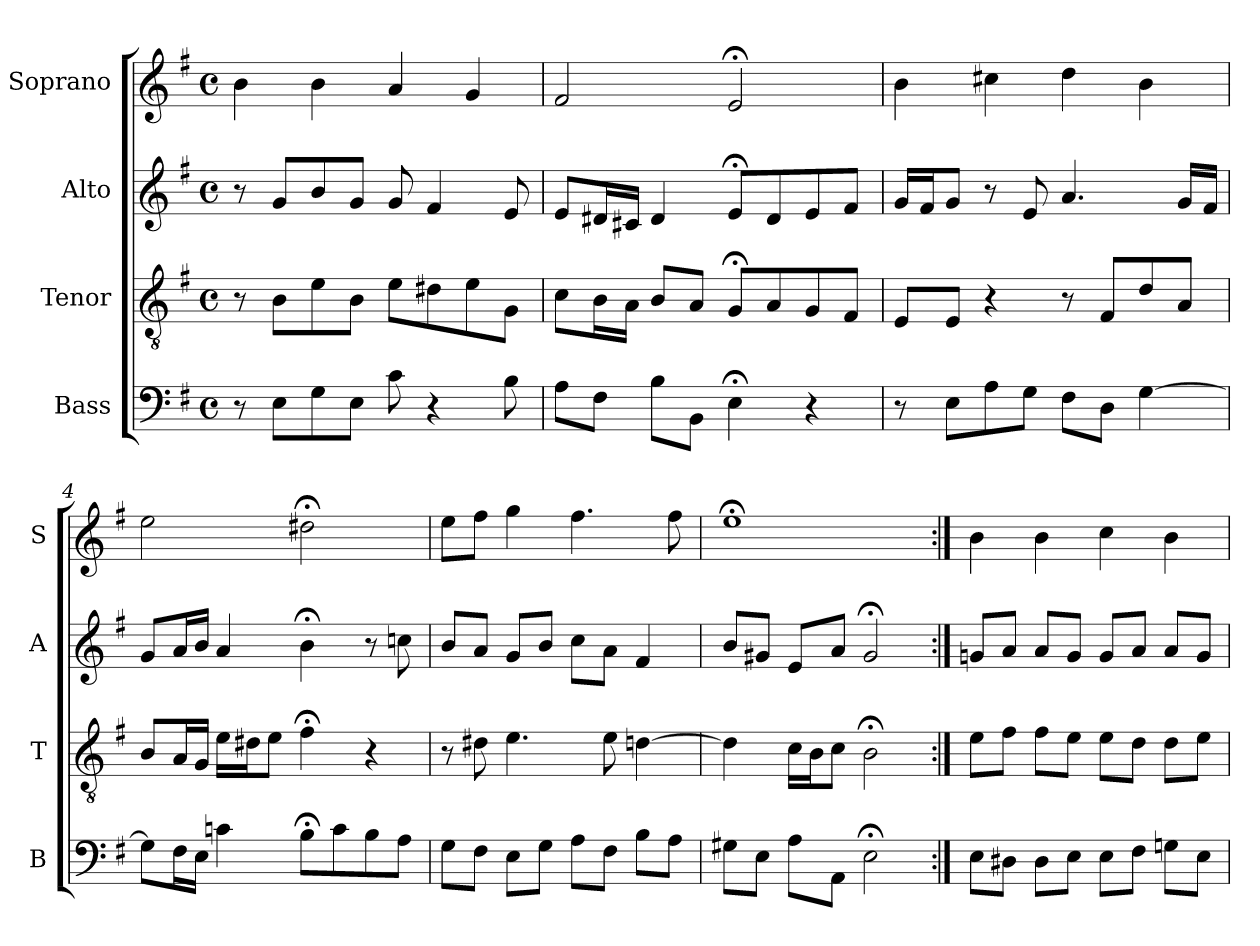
**kern	**kern	**kern	**kern
*part4	*part3	*part2	*part1
*staff4	*staff3	*staff2	*staff1
*I"Bass	*I"Tenor	*I"Alto	*I"Soprano
*I'B	*I'T	*I'A	*I'S
*clefF4	*clefGv2	*clefG2	*clefG2
*k[f#]	*k[f#]	*k[f#]	*k[f#]
*e:	*e:	*e:	*e:
*M4/4	*M4/4	*M4/4	*M4/4
*met(c)	*met(c)	*met(c)	*met(c)
*MM100	*MM100	*MM100	*MM100
=1	=1	=1	=1
8r	8r	8r	4b
8EL	8BL	8gL	.
8G	8e	8b	4b
8EJ	8BJ	8gJ	.
8c	8eL	8g	4a
4r	8d#X	4f#	.
.	8e	.	4g
8B	8GJ	8e	.
=2	=2	=2	=2
8AL	8cL	8eL	2f#
8F#J	16BL	16d#XL	.
.	16AJJ	16c#XJJ	.
8BL	8BL	4d#	.
8BBJ	8AJ	.	.
4E;<	8G;<L	8e;<L	2e;<
.	8A	8d#	.
4r	8G	8e	.
.	8F#J	8f#J	.
=3	=3	=3	=3
8r	8EL	16gLL	4b
.	.	16f#J	.
8EL	8EJ	8gJ	.
8A	4r	8r	4cc#X
8GJ	.	8e	.
8F#L	8r	4.a	4dd
8DJ	8F#L	.	.
[4G	8d	.	4b
.	8AJ	16gLL	.
.	.	16f#JJ	.
=4	=4	=4	=4
8GL]	8BL	8gL	2ee
16F#L	16AL	16aL	.
16EJJ	16GJJ	16bJJ	.
4cn	16eLL	4a	.
.	16d#XJ	.	.
.	8eJ	.	.
8B;<L	4f#;<	4b;<	2dd#X;<
8c	.	.	.
8B	4r	8r	.
8AJ	.	8ccn	.
=5	=5	=5	=5
8GL	8r	8bL	8eeL
8F#J	8d#X	8aJ	8ff#J
8EL	4.e	8gL	4gg
8GJ	.	8bJ	.
8AL	.	8ccL	4.ff#
8F#J	8e	8aJ	.
8BL	[4dn	4f#	.
8AJ	.	.	8ff#
=6	=6	=6	=6
8G#XL	4d]	8bL	1ee;<
8EJ	.	8g#XJ	.
8AL	16cLL	8eL	.
.	16BJ	.	.
8AAJ	8cJ	8aJ	.
2E;<	2B;<	2g#;<	.
=7:|!	=7:|!	=7:|!	=7:|!
8EL	8eL	8gnL	4b
8D#XJ	8f#J	8aJ	.
8D#L	8f#L	8aL	4b
8EJ	8eJ	8gJ	.
8EL	8eL	8gL	4cc
8F#J	8dJ	8aJ	.
8GnL	8dL	8aL	4b
8EJ	8eJ	8gJ	.
=	=	=	=
*-	*-	*-	*-
